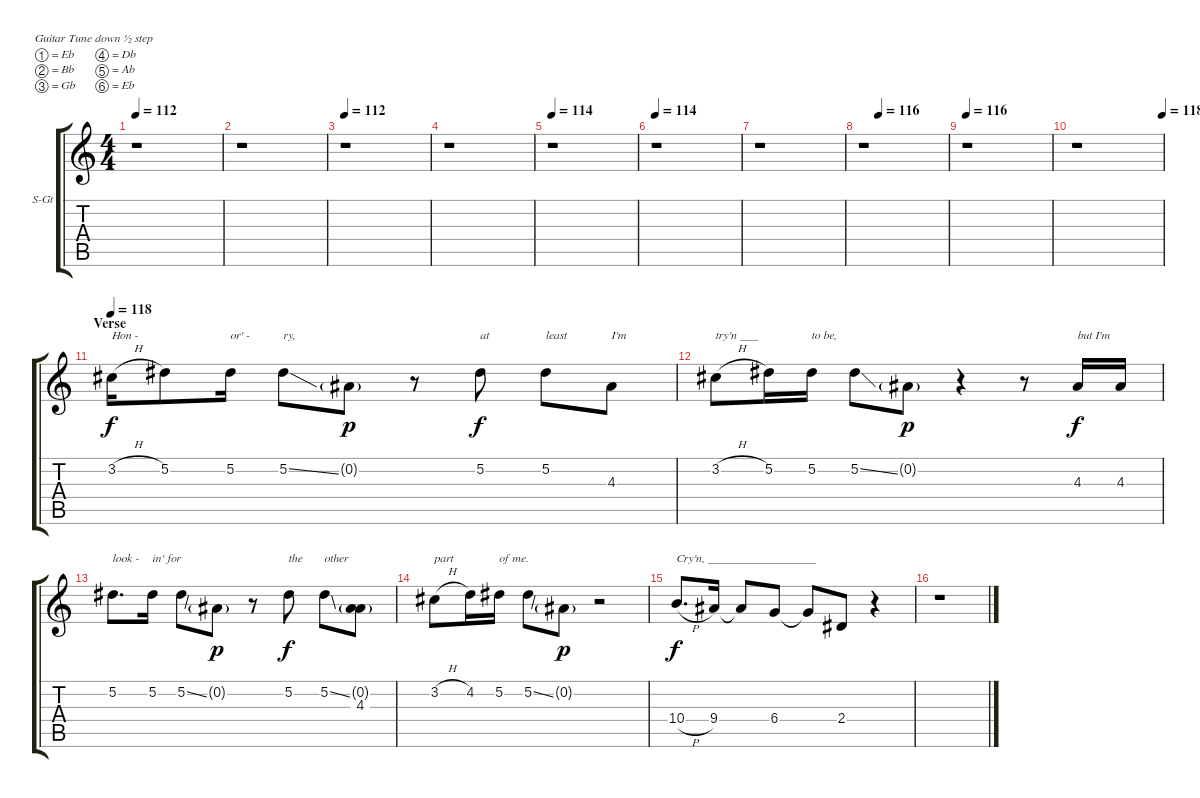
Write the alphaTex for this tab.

\bracketExtendMode groupsimilarinstruments
\firstSystemTrackNameOrientation horizontal
\otherSystemsTrackNameOrientation horizontal
\track ("Vocal" "S-Gt") {instrument flute}
\staff {score tabs}
\tuning (Eb4 Bb3 Gb3 Db3 Ab2 Eb2)
\displaytranspose 12
\ts (4 4)
\tempo 112
\clef g2
\ks c
r.1{dy f} |
r.1 |
\tempo 112
r.1 |
r.1 |
\tempo 114
r.1 |
\tempo 114
r.1 |
r.1 |
\tempo (116 0.1875)
r.1 |
\tempo 116
r.1 |
\tempo (118 1)
r.1 |
\section ("" "Verse")
\tempo 118
3.2{h}.16{txt "Hon -"} 5.2.8 5.2.16{txt "or' -"} 5.2{ss}.8{txt "ry,"} 0.2{g}.8{dy p} r.8 5.2.8{txt "at" dy f} 5.2.8{txt "least"} 4.3.8{txt "I'm"} |
3.2{h}.8{txt "try'n ___"} 5.2.16 5.2.16{txt "to be,"} 5.2{ss}.8 0.2{g}.8{dy p} r.4 r.8 4.3.16{txt "but I'm" dy f} 4.3.16 |
5.2.8{d txt "look -"} 5.2.16{txt "in' for"} 5.2{ss}.8 0.2{g}.8{dy p} r.8 5.2.8{txt "the" dy f} 5.2{ss}.8{txt "other"} (0.2{g} 4.3).8 |
3.2{h}.8{txt "part"} 4.2.16 5.2.16{txt "of me."} 5.2{ss}.8 0.2{g}.8{dy p} r.2 |
10.4{h}.8{d txt "Cry'n, __________________" dy f} 9.4.16 9.4{t}.8 6.4.8 6.4{t}.8 2.4.8 r.4 |
r.1
